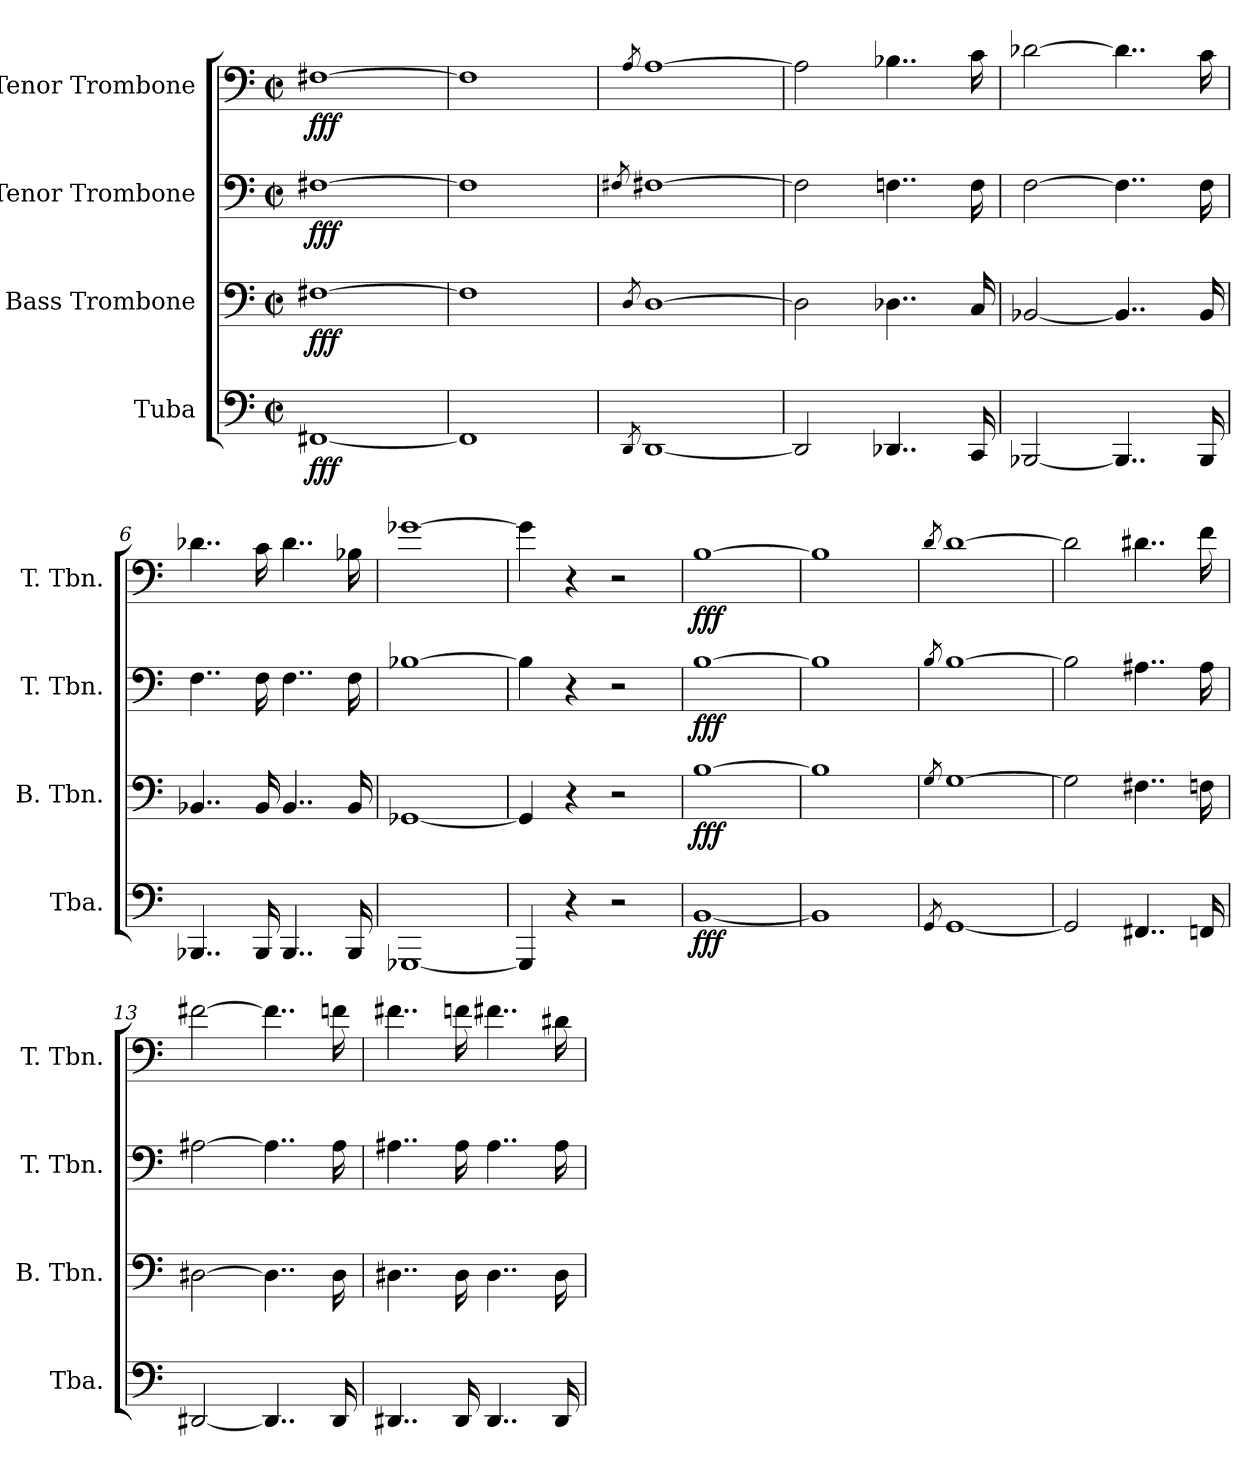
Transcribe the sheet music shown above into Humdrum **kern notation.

**kern	**dynam	**kern	**dynam	**kern	**dynam	**kern	**dynam
*part4	*part4	*part3	*part3	*part2	*part2	*part1	*part1
*staff4	*staff4	*staff3	*staff3	*staff2	*staff2	*staff1	*staff1
*I"Tuba	*	*I"Bass Trombone	*	*I"Tenor Trombone	*	*I"Tenor Trombone	*
*I'Tba.	*	*I'B. Tbn.	*	*I'T. Tbn.	*	*I'T. Tbn.	*
*clefF4	*	*clefF4	*	*clefF4	*	*clefF4	*
*k[]	*	*k[]	*	*k[]	*	*k[]	*
*M2/2	*	*M2/2	*	*M2/2	*	*M2/2	*
*met(c|)	*	*met(c|)	*	*met(c|)	*	*met(c|)	*
*MM160	*	*MM160	*	*MM160	*	*MM160	*
=1	=1	=1	=1	=1	=1	=1	=1
!	!LO:DY:b	!	!LO:DY:b	!	!LO:DY:b	!	!LO:DY:b
[1FF#X	fff	[1F#X	fff	[1F#X	fff	[1F#X	fff
=2	=2	=2	=2	=2	=2	=2	=2
1FF#]	.	1F#]	.	1F#]	.	1F#]	.
=3	=3	=3	=3	=3	=3	=3	=3
8qDD/	.	8qD/	.	8qF#X/	.	8qA/	.
[1DD	.	[1D	.	[1F#	.	[1A	.
=4	=4	=4	=4	=4	=4	=4	=4
2DD/]	.	2D\]	.	2F#\]	.	2A\]	.
4..DD-X/	.	4..D-X\	.	4..Fn\	.	4..B-X\	.
16CC/	.	16C/	.	16F\	.	16c\	.
=5	=5	=5	=5	=5	=5	=5	=5
[2BBB-X/	.	[2BB-X/	.	[2F\	.	[2d-X\	.
4..BBB-/]	.	4..BB-/]	.	4..F\]	.	4..d-\]	.
16BBB-/	.	16BB-/	.	16F\	.	16c\	.
=6	=6	=6	=6	=6	=6	=6	=6
4..BBB-X/	.	4..BB-X/	.	4..F\	.	4..d-X\	.
16BBB-/	.	16BB-/	.	16F\	.	16c\	.
4..BBB-/	.	4..BB-/	.	4..F\	.	4..d-\	.
16BBB-/	.	16BB-/	.	16F\	.	16B-X\	.
=7	=7	=7	=7	=7	=7	=7	=7
[1GGG-X	.	[1GG-X	.	[1B-X	.	[1g-X	.
=8	=8	=8	=8	=8	=8	=8	=8
4GGG-/]	.	4GG-/]	.	4B-\]	.	4g-\]	.
4r	.	4r	.	4r	.	4r	.
2r	.	2r	.	2r	.	2r	.
!!LO:LB:g=z
=9	=9	=9	=9	=9	=9	=9	=9
!	!LO:DY:b	!	!LO:DY:b	!	!LO:DY:b	!	!LO:DY:b
[1BB	fff	[1B	fff	[1B	fff	[1B	fff
=10	=10	=10	=10	=10	=10	=10	=10
1BB]	.	1B]	.	1B]	.	1B]	.
=11	=11	=11	=11	=11	=11	=11	=11
8qGG/	.	8qG/	.	8qB/	.	8qd/	.
[1GG	.	[1G	.	[1B	.	[1d	.
=12	=12	=12	=12	=12	=12	=12	=12
2GG/]	.	2G\]	.	2B\]	.	2d\]	.
4..FF#X/	.	4..F#X\	.	4..A#X\	.	4..d#X\	.
16FFn/	.	16Fn\	.	16A#\	.	16f\	.
=13	=13	=13	=13	=13	=13	=13	=13
[2DD#X/	.	[2D#X\	.	[2A#X\	.	[2f#X\	.
4..DD#/]	.	4..D#\]	.	4..A#\]	.	4..f#\]	.
16DD#/	.	16D#\	.	16A#\	.	16fn\	.
=14	=14	=14	=14	=14	=14	=14	=14
4..DD#X/	.	4..D#X\	.	4..A#X\	.	4..f#X\	.
16DD#/	.	16D#\	.	16A#\	.	16fn\	.
4..DD#/	.	4..D#\	.	4..A#\	.	4..f#X\	.
16DD#/	.	16D#\	.	16A#\	.	16d#X\	.
=	=	=	=	=	=	=	=
*-	*-	*-	*-	*-	*-	*-	*-
